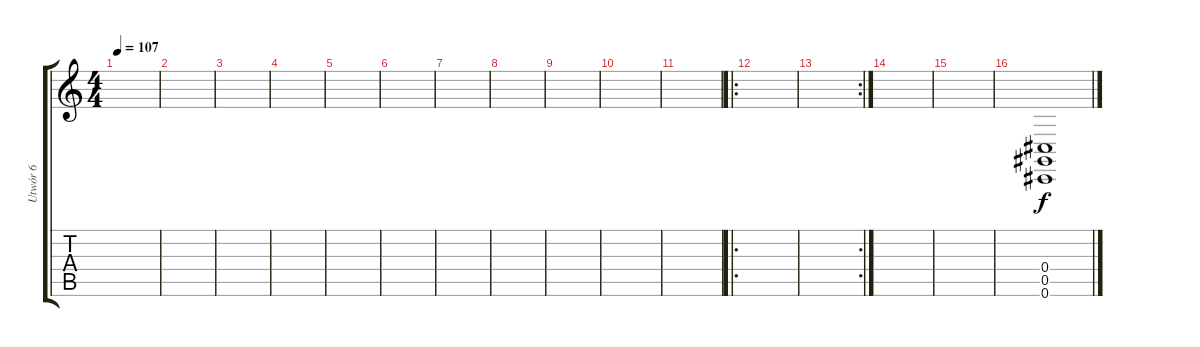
\track ("Utwór 6" "Utwór 6") {instrument drawbarorgan}
\staff {score tabs}
\tuning (Eb4 Bb3 Gb3 Db3 Ab2 Db2) {hide}
\ts (4 4)
\tempo 107
\clef g2
\ks c
|
|
|
|
|
|
|
|
|
|
|
\ro
|
\rc 2
|
|
|
(0.4 0.5 0.6).1{volume 14}
